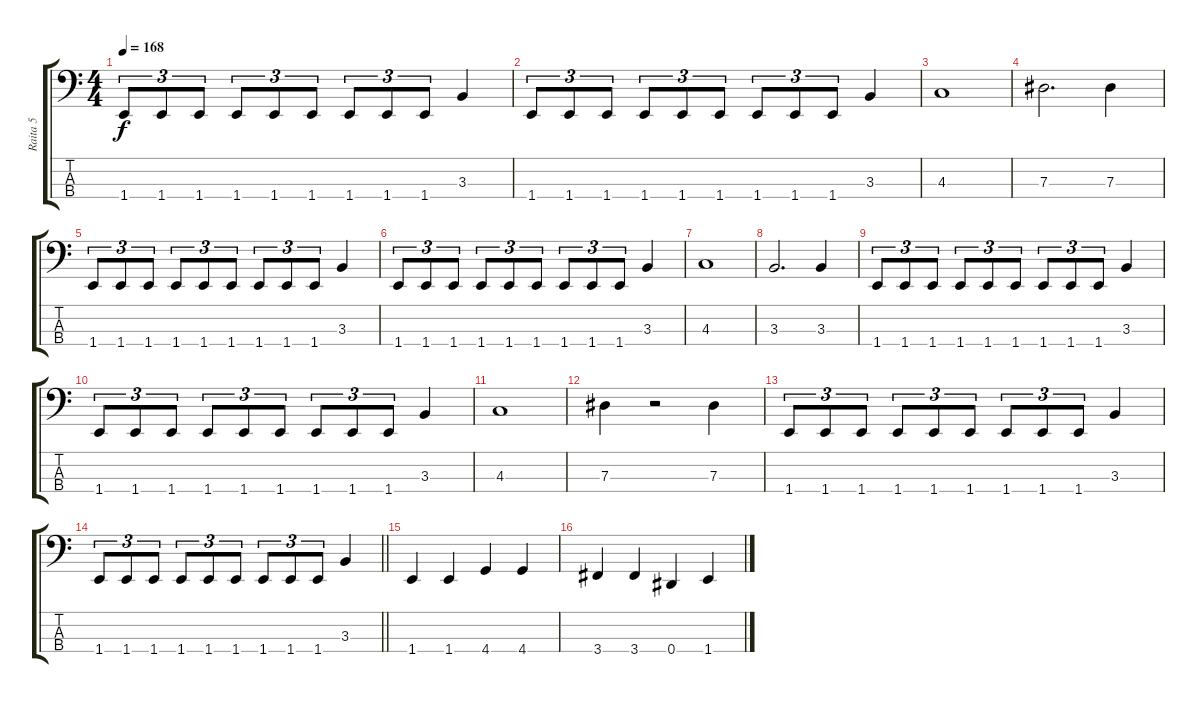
\track ("Raita 5" "Raita 5") {instrument electricbassfinger}
\staff {score tabs}
\tuning (Gb2 Db2 Ab1 Eb1) {hide}
\ts (4 4)
\tempo 168
\clef f4
\ks c
1.4.8{tu (3 2) dy f} 1.4.8{tu (3 2)} 1.4.8{tu (3 2)} 1.4.8{tu (3 2)} 1.4.8{tu (3 2)} 1.4.8{tu (3 2)} 1.4.8{tu (3 2)} 1.4.8{tu (3 2)} 1.4.8{tu (3 2)} 3.3.4 |
1.4.8{tu (3 2)} 1.4.8{tu (3 2)} 1.4.8{tu (3 2)} 1.4.8{tu (3 2)} 1.4.8{tu (3 2)} 1.4.8{tu (3 2)} 1.4.8{tu (3 2)} 1.4.8{tu (3 2)} 1.4.8{tu (3 2)} 3.3.4 |
4.3.1 |
7.3.2{d} 7.3.4 |
1.4.8{tu (3 2)} 1.4.8{tu (3 2)} 1.4.8{tu (3 2)} 1.4.8{tu (3 2)} 1.4.8{tu (3 2)} 1.4.8{tu (3 2)} 1.4.8{tu (3 2)} 1.4.8{tu (3 2)} 1.4.8{tu (3 2)} 3.3.4 |
1.4.8{tu (3 2)} 1.4.8{tu (3 2)} 1.4.8{tu (3 2)} 1.4.8{tu (3 2)} 1.4.8{tu (3 2)} 1.4.8{tu (3 2)} 1.4.8{tu (3 2)} 1.4.8{tu (3 2)} 1.4.8{tu (3 2)} 3.3.4 |
4.3.1 |
3.3.2{d} 3.3.4 |
1.4.8{tu (3 2)} 1.4.8{tu (3 2)} 1.4.8{tu (3 2)} 1.4.8{tu (3 2)} 1.4.8{tu (3 2)} 1.4.8{tu (3 2)} 1.4.8{tu (3 2)} 1.4.8{tu (3 2)} 1.4.8{tu (3 2)} 3.3.4 |
1.4.8{tu (3 2)} 1.4.8{tu (3 2)} 1.4.8{tu (3 2)} 1.4.8{tu (3 2)} 1.4.8{tu (3 2)} 1.4.8{tu (3 2)} 1.4.8{tu (3 2)} 1.4.8{tu (3 2)} 1.4.8{tu (3 2)} 3.3.4 |
4.3.1 |
7.3.4 r.2 7.3.4 |
1.4.8{tu (3 2)} 1.4.8{tu (3 2)} 1.4.8{tu (3 2)} 1.4.8{tu (3 2)} 1.4.8{tu (3 2)} 1.4.8{tu (3 2)} 1.4.8{tu (3 2)} 1.4.8{tu (3 2)} 1.4.8{tu (3 2)} 3.3.4 |
\barLineRight lightlight
1.4.8{tu (3 2)} 1.4.8{tu (3 2)} 1.4.8{tu (3 2)} 1.4.8{tu (3 2)} 1.4.8{tu (3 2)} 1.4.8{tu (3 2)} 1.4.8{tu (3 2)} 1.4.8{tu (3 2)} 1.4.8{tu (3 2)} 3.3.4 |
1.4.4 1.4.4 4.4.4 4.4.4 |
3.4.4 3.4.4 0.4.4 1.4.4
